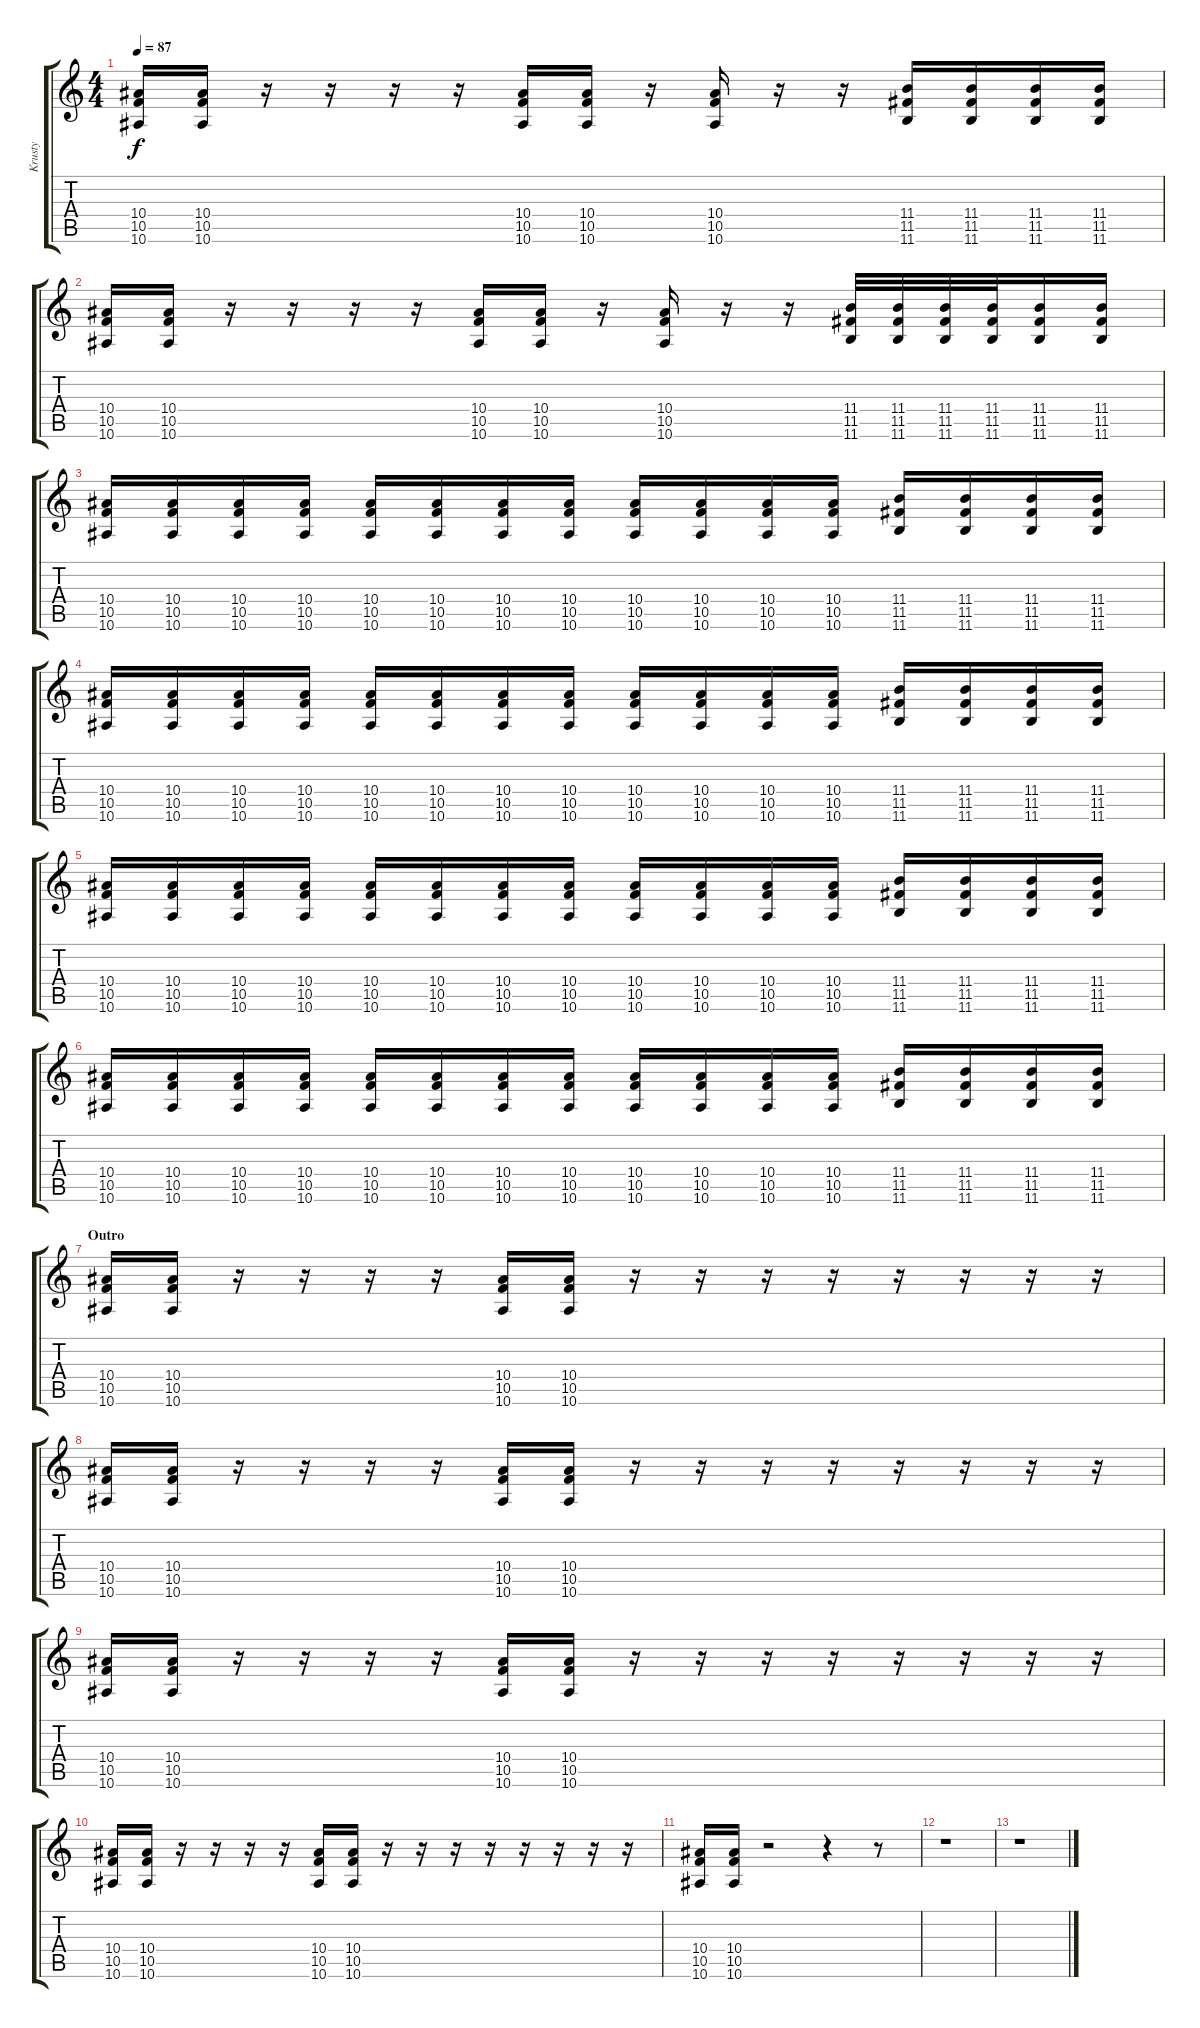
\track ("Krusty" "Krusty") {instrument distortionguitar}
\staff {score tabs}
\tuning (D4 A3 F3 C3 G2 C2) {hide}
\ts (4 4)
\tempo 87
\clef g2
\ks c
(10.4 10.5 10.6).16{dy f} (10.4 10.5 10.6).16 r.16 r.16 r.16 r.16 (10.4 10.5 10.6).16 (10.4 10.5 10.6).16 r.16 (10.4 10.5 10.6).16 r.16 r.16 (11.4 11.5 11.6).16 (11.4 11.5 11.6).16 (11.4 11.5 11.6).16 (11.4 11.5 11.6).16 |
(10.4 10.5 10.6).16 (10.4 10.5 10.6).16 r.16 r.16 r.16 r.16 (10.4 10.5 10.6).16 (10.4 10.5 10.6).16 r.16 (10.4 10.5 10.6).16 r.16 r.16 (11.4 11.5 11.6).32 (11.4 11.5 11.6).32 (11.4 11.5 11.6).32 (11.4 11.5 11.6).32 (11.4 11.5 11.6).16 (11.4 11.5 11.6).16 |
(10.4 10.5 10.6).16 (10.4 10.5 10.6).16 (10.4 10.5 10.6).16 (10.4 10.5 10.6).16 (10.4 10.5 10.6).16 (10.4 10.5 10.6).16 (10.4 10.5 10.6).16 (10.4 10.5 10.6).16 (10.4 10.5 10.6).16 (10.4 10.5 10.6).16 (10.4 10.5 10.6).16 (10.4 10.5 10.6).16 (11.4 11.5 11.6).16 (11.4 11.5 11.6).16 (11.4 11.5 11.6).16 (11.4 11.5 11.6).16 |
(10.4 10.5 10.6).16 (10.4 10.5 10.6).16 (10.4 10.5 10.6).16 (10.4 10.5 10.6).16 (10.4 10.5 10.6).16 (10.4 10.5 10.6).16 (10.4 10.5 10.6).16 (10.4 10.5 10.6).16 (10.4 10.5 10.6).16 (10.4 10.5 10.6).16 (10.4 10.5 10.6).16 (10.4 10.5 10.6).16 (11.4 11.5 11.6).16 (11.4 11.5 11.6).16 (11.4 11.5 11.6).16 (11.4 11.5 11.6).16 |
(10.4 10.5 10.6).16 (10.4 10.5 10.6).16 (10.4 10.5 10.6).16 (10.4 10.5 10.6).16 (10.4 10.5 10.6).16 (10.4 10.5 10.6).16 (10.4 10.5 10.6).16 (10.4 10.5 10.6).16 (10.4 10.5 10.6).16 (10.4 10.5 10.6).16 (10.4 10.5 10.6).16 (10.4 10.5 10.6).16 (11.4 11.5 11.6).16 (11.4 11.5 11.6).16 (11.4 11.5 11.6).16 (11.4 11.5 11.6).16 |
(10.4 10.5 10.6).16 (10.4 10.5 10.6).16 (10.4 10.5 10.6).16 (10.4 10.5 10.6).16 (10.4 10.5 10.6).16 (10.4 10.5 10.6).16 (10.4 10.5 10.6).16 (10.4 10.5 10.6).16 (10.4 10.5 10.6).16 (10.4 10.5 10.6).16 (10.4 10.5 10.6).16 (10.4 10.5 10.6).16 (11.4 11.5 11.6).16 (11.4 11.5 11.6).16 (11.4 11.5 11.6).16 (11.4 11.5 11.6).16 |
\section ("" "Outro")
(10.4 10.5 10.6).16 (10.4 10.5 10.6).16 r.16 r.16 r.16 r.16 (10.4 10.5 10.6).16 (10.4 10.5 10.6).16 r.16 r.16 r.16 r.16 r.16 r.16 r.16 r.16 |
(10.4 10.5 10.6).16 (10.4 10.5 10.6).16 r.16 r.16 r.16 r.16 (10.4 10.5 10.6).16 (10.4 10.5 10.6).16 r.16 r.16 r.16 r.16 r.16 r.16 r.16 r.16 |
(10.4 10.5 10.6).16 (10.4 10.5 10.6).16 r.16 r.16 r.16 r.16 (10.4 10.5 10.6).16 (10.4 10.5 10.6).16 r.16 r.16 r.16 r.16 r.16 r.16 r.16 r.16 |
(10.4 10.5 10.6).16 (10.4 10.5 10.6).16 r.16 r.16 r.16 r.16 (10.4 10.5 10.6).16 (10.4 10.5 10.6).16 r.16 r.16 r.16 r.16 r.16 r.16 r.16 r.16 |
(10.4 10.5 10.6).16 (10.4 10.5 10.6).16 r.2 r.4 r.8 |
r.1 |
r.1
